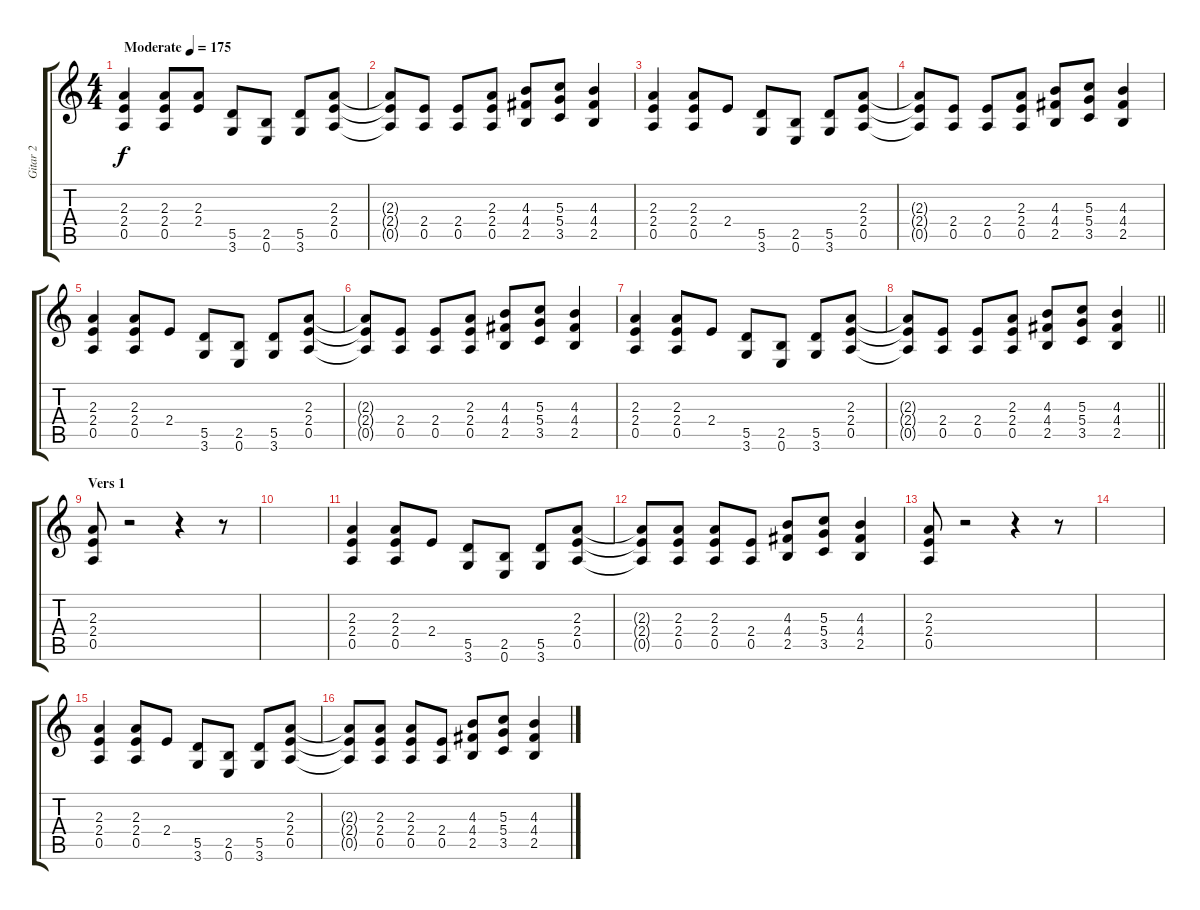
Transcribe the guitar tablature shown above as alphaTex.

\track ("Gitar 2" "Gitar 2") {instrument distortionguitar}
\staff {score tabs}
\tuning (E4 B3 G3 D3 A2 E2) {hide}
\ts (4 4)
\tempo (175 "Moderate")
\clef g2
\ks c
(2.3 2.4 0.5).4{dy f instrument distortionguitar} (2.3 2.4 0.5).8 (2.3 2.4).8 (5.5 3.6).8 (2.5 0.6).8 (5.5 3.6).8 (2.3 2.4 0.5).8 |
(2.3{t} 2.4{t} 0.5{t}).8 (2.4 0.5).8 (2.4 0.5).8 (2.3 2.4 0.5).8 (4.3 4.4 2.5).8 (5.3 5.4 3.5).8 (4.3 4.4 2.5).4 |
(2.3 2.4 0.5).4 (2.3 2.4 0.5).8 2.4.8 (5.5 3.6).8 (2.5 0.6).8 (5.5 3.6).8 (2.3 2.4 0.5).8 |
(2.3{t} 2.4{t} 0.5{t}).8 (2.4 0.5).8 (2.4 0.5).8 (2.3 2.4 0.5).8 (4.3 4.4 2.5).8 (5.3 5.4 3.5).8 (4.3 4.4 2.5).4 |
(2.3 2.4 0.5).4 (2.3 2.4 0.5).8 2.4.8 (5.5 3.6).8 (2.5 0.6).8 (5.5 3.6).8 (2.3 2.4 0.5).8 |
(2.3{t} 2.4{t} 0.5{t}).8 (2.4 0.5).8 (2.4 0.5).8 (2.3 2.4 0.5).8 (4.3 4.4 2.5).8 (5.3 5.4 3.5).8 (4.3 4.4 2.5).4 |
(2.3 2.4 0.5).4 (2.3 2.4 0.5).8 2.4.8 (5.5 3.6).8 (2.5 0.6).8 (5.5 3.6).8 (2.3 2.4 0.5).8 |
\barLineRight lightlight
(2.3{t} 2.4{t} 0.5{t}).8 (2.4 0.5).8 (2.4 0.5).8 (2.3 2.4 0.5).8 (4.3 4.4 2.5).8 (5.3 5.4 3.5).8 (4.3 4.4 2.5).4 |
\section ("" "Vers 1")
(2.3 2.4 0.5).8 r.2 r.4 r.8 |
|
(2.3 2.4 0.5).4{volume 15} (2.3 2.4 0.5).8 2.4.8 (5.5 3.6).8 (2.5 0.6).8 (5.5 3.6).8 (2.3 2.4 0.5).8 |
(2.3{t} 2.4{t} 0.5{t}).8 (2.3 2.4 0.5).8 (2.3 2.4 0.5).8 (2.4 0.5).8 (4.3 4.4 2.5).8 (5.3 5.4 3.5).8 (4.3 4.4 2.5).4 |
(2.3 2.4 0.5).8 r.2 r.4 r.8 |
|
(2.3 2.4 0.5).4 (2.3 2.4 0.5).8 2.4.8 (5.5 3.6).8 (2.5 0.6).8 (5.5 3.6).8 (2.3 2.4 0.5).8 |
(2.3{t} 2.4{t} 0.5{t}).8 (2.3 2.4 0.5).8 (2.3 2.4 0.5).8 (2.4 0.5).8 (4.3 4.4 2.5).8 (5.3 5.4 3.5).8 (4.3 4.4 2.5).4
